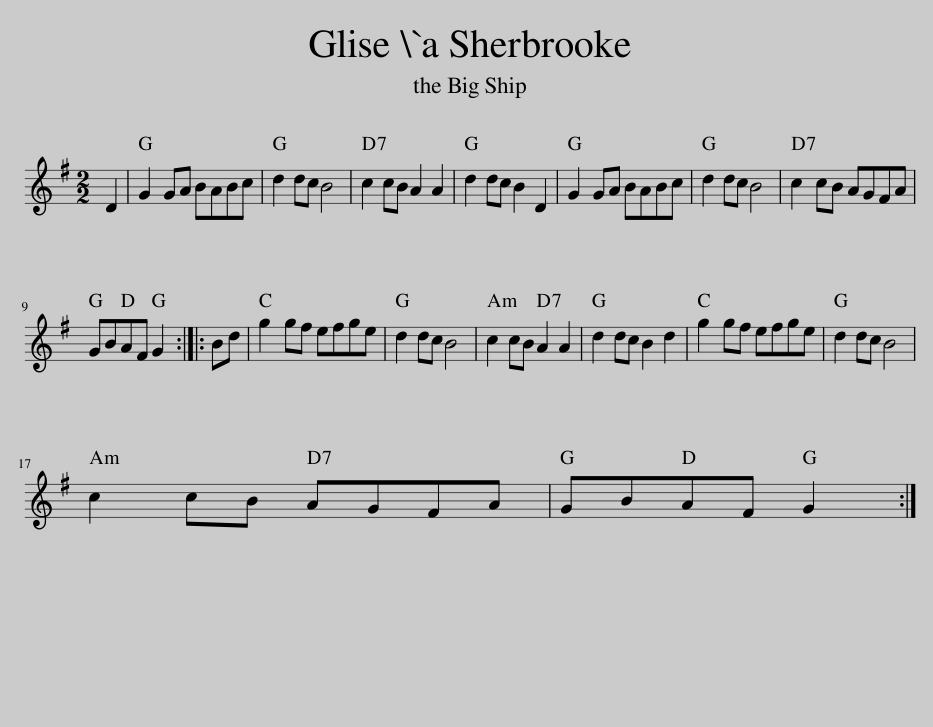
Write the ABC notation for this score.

X:1
L:1/8
M:2/2
I:linebreak $
K:G
V:1 treble
V:1
 D2 | G2 GA BABc | d2 dc B4 | c2 cB A2 A2 | d2 dc B2 D2 | %5
 G2 GA BABc | d2 dc B4 | c2 cB AGFA |$ GBAF G2 :: Bd | %10
 g2 gf efge | d2 dc B4 | c2 cB A2 A2 | d2 dc B2 d2 | g2 gf efge | %15
 d2 dc B4 |$ c2 cB AGFA | GBAF G2 :| %18
